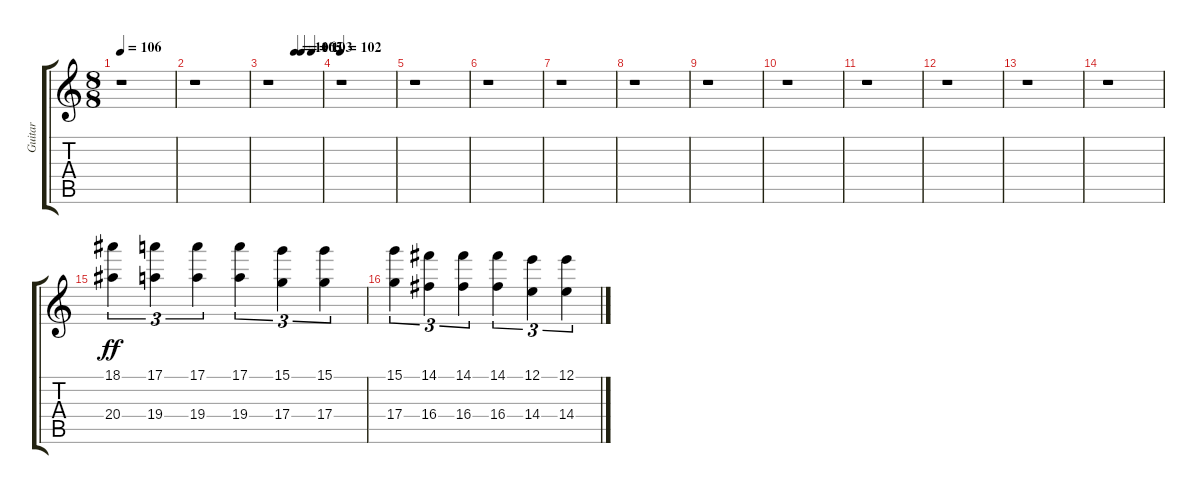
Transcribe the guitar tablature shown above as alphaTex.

\track ("Guitar" "Guitar") {instrument distortionguitar}
\staff {score tabs}
\tuning (E4 B3 G3 D3 A2 E2) {hide}
\ts (8 8)
\tempo 106
\clef g2
\ks c
r.1{dy mf} |
r.1 |
\tempo (106 0.5)
\tempo (105 0.625)
\tempo (103 0.8125)
r.1 |
\tempo 102
r.1 |
r.1 |
r.1 |
r.1 |
r.1 |
r.1 |
r.1 |
r.1 |
r.1 |
r.1 |
r.1 |
(18.1 20.4).4{tu (3 2) dy ff} (17.1 19.4).4{tu (3 2)} (17.1 19.4).4{tu (3 2)} (17.1 19.4).4{tu (3 2)} (15.1 17.4).4{tu (3 2)} (15.1 17.4).4{tu (3 2)} |
(15.1 17.4).4{tu (3 2)} (14.1 16.4).4{tu (3 2)} (14.1 16.4).4{tu (3 2)} (14.1 16.4).4{tu (3 2)} (12.1 14.4).4{tu (3 2)} (12.1 14.4).4{tu (3 2)}
